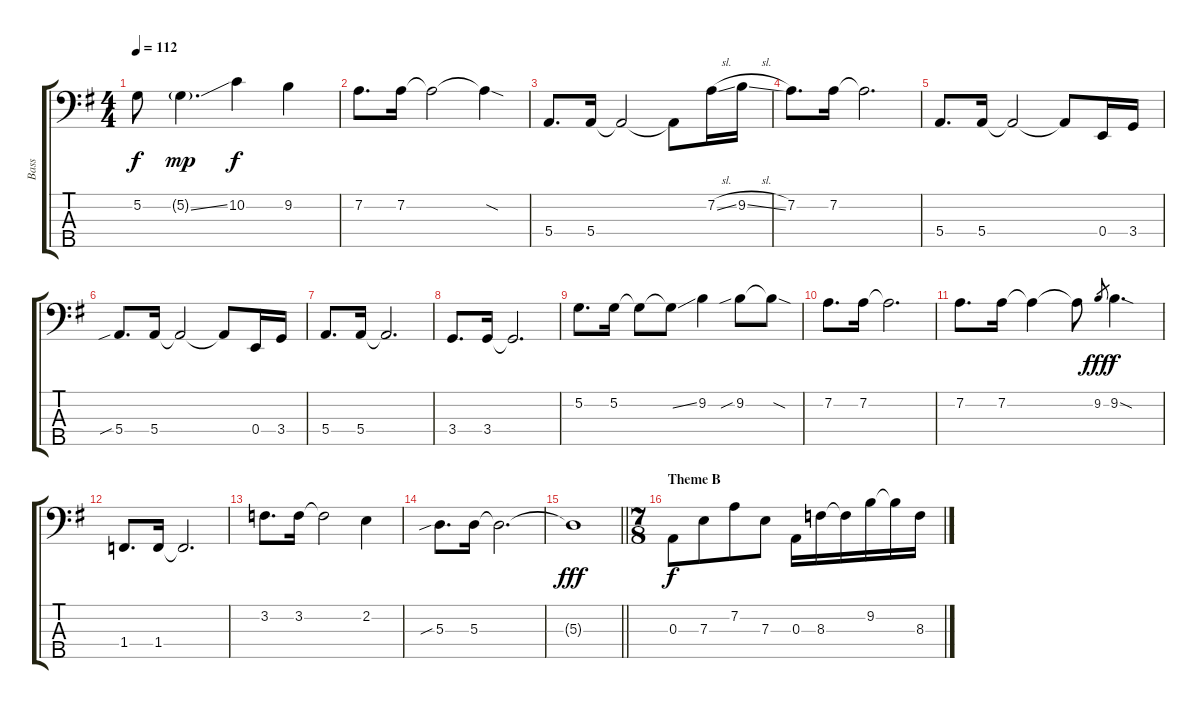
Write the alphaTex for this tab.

\track ("Bass" "Bass") {instrument electricbassfinger}
\staff {score tabs}
\tuning (G2 D2 A1 E1 B0) {hide}
\ts (4 4)
\tempo 112
\clef f4
\ks g
5.2{t}.8{dy f} 5.2{ss g}.4{d dy mp} 10.2.4{dy f} 9.2.4 |
7.2.8{d} 7.2.16 7.2{t}.2 7.2{sod t}.4 |
5.4.8{d} 5.4.16 5.4{t}.2 5.4{t}.8 7.2{sl}.16 9.2{sl}.16 |
7.2.8{d} 7.2.16 7.2{t}.2{d} |
5.4.8{d} 5.4.16 5.4{t}.2 5.4{t}.8 0.4.16 3.4.16 |
5.4{sib}.8{d} 5.4.16 5.4{t}.2 5.4{t}.8 0.4.16 3.4.16 |
5.4.8{d} 5.4.16 5.4{t}.2{d} |
3.4.8{d} 3.4.16 3.4{t}.2{d} |
5.2.8{d} 5.2.16 5.2{t}.8 5.2{ss t}.8 9.2.4 9.2{sib}.8 9.2{sod t}.8 |
7.2.8{d} 7.2.16 7.2{t}.2{d} |
7.2.8{d} 7.2.16 7.2{t}.4 7.2{t}.8 9.2.8{gr dy fff} 9.2{sod}.4{d dy f} |
1.4.8{d} 1.4.16 1.4{t}.2{d} |
3.2.8{d} 3.2.16 3.2{t}.2 2.2.4 |
5.3{sib}.8{d} 5.3.16 5.3{t}.2{d} |
\barLineRight lightlight
5.3{t}.1{dy fff} |
\ts (7 8)
\section ("" "Theme B")
0.3.8{dy f} 7.3.8 7.2.8 7.3.8 0.3.16 8.3.16 8.3{t}.16 9.2.16 9.2{t}.16 8.3.16
